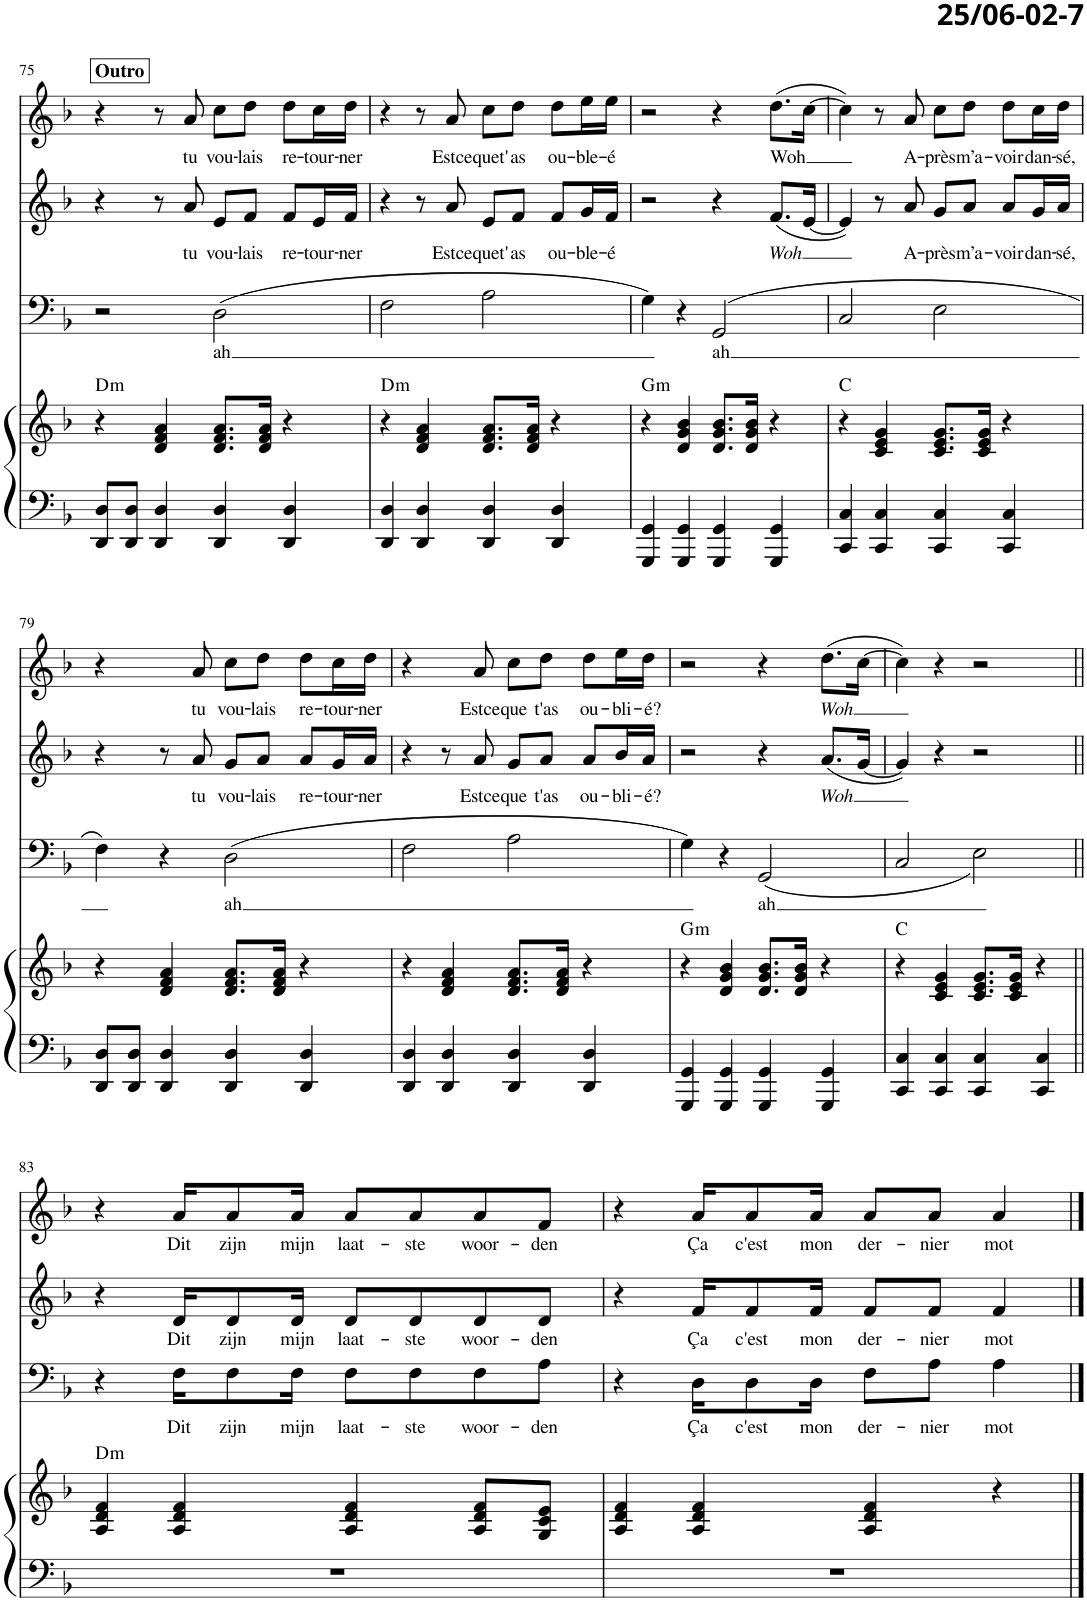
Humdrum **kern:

**kern	**kern	**harte	**kern	**text	**kern	**text	**kern	**text
*part4	*part4	*part4	*part3	*part3	*part2	*part2	*part1	*part1
*staff5	*staff4	*	*staff3	*staff3	*staff2	*staff2	*staff1	*staff1
*I"Piano	*	*	*I"Bas	*	*I"alt	*	*I"Sopraan	*
*I'Pno	*	*	*	*	*	*	*	*
!!LO:PB:g=z
*clefF4	*clefG2	*	*clefF4	*	*clefG2	*	*clefG2	*
*k[b-]	*k[b-]	*	*k[b-]	*	*k[b-]	*	*k[b-]	*
*M4/4	*M4/4	*	*M4/4	*	*M4/4	*	*M4/4	*
=75	=75	=75	=75	=75	=75	=75	=75	=75
!	!	!LO:H:kt=m	!	!	!	!	!LO:TX:a:B:t=Outro	!
8DD/ 8D/L	4r	D:min	2r	.	4r	.	4r	.
8DD/ 8D/J	.	.	.	.	.	.	.	.
4DD/ 4D/	4d/ 4f/ 4a/	.	.	.	8r	.	8r	.
!	!	!	!	!	!	!LO:LY:b	!	!LO:LY:b
.	.	.	.	.	8a/	tu	8a/	tu
!	!	!	!	!LO:LY:b	!	!LO:LY:b	!	!LO:LY:b
4DD/ 4D/	8.d/ 8.f/ 8.a/L	.	(2D\	ah	8e/L	vou-	8cc\L	vou-
!	!	!	!	!	!	!LO:LY:b	!	!LO:LY:b
.	.	.	.	.	8f/J	-lais	8dd\J	-lais
.	16d/ 16f/ 16a/Jk	.	.	.	.	.	.	.
!	!	!	!	!	!	!LO:LY:b	!	!LO:LY:b
4DD/ 4D/	4r	.	.	.	8f/L	re-	8dd\L	re-
!	!	!	!	!	!	!LO:LY:b	!	!LO:LY:b
.	.	.	.	.	16e/L	-tour-	16cc\L	-tour-
!	!	!	!	!	!	!LO:LY:b	!	!LO:LY:b
.	.	.	.	.	16f/JJ	-ner	16dd\JJ	-ner
=76	=76	=76	=76	=76	=76	=76	=76	=76
!	!	!LO:H:kt=m	!	!	!	!	!	!
4DD/ 4D/	4r	D:min	2F\	.	4r	.	4r	.
4DD/ 4D/	4d/ 4f/ 4a/	.	.	.	8r	.	8r	.
!	!	!	!	!	!	!LO:LY:b	!	!LO:LY:b
.	.	.	.	.	8a/	Estce	8a/	Estce
!	!	!	!	!	!	!LO:LY:b	!	!LO:LY:b
4DD/ 4D/	8.d/ 8.f/ 8.a/L	.	2A\	.	8e/L	quet'	8cc\L	quet'
!	!	!	!	!	!	!LO:LY:b	!	!LO:LY:b
.	.	.	.	.	8f/J	as	8dd\J	as
.	16d/ 16f/ 16a/Jk	.	.	.	.	.	.	.
!	!	!	!	!	!	!LO:LY:b	!	!LO:LY:b
4DD/ 4D/	4r	.	.	.	8f/L	ou-	8dd\L	ou-
!	!	!	!	!	!	!LO:LY:b	!	!LO:LY:b
.	.	.	.	.	16g/L	-ble-	16ee\L	-ble-
!	!	!	!	!	!	!LO:LY:b	!	!LO:LY:b
.	.	.	.	.	16f/JJ	-é	16ee\JJ	-é
=77	=77	=77	=77	=77	=77	=77	=77	=77
!	!	!LO:H:kt=m	!	!	!	!	!	!
4GGG/ 4GG/	4r	G:min	4G\)	.	2r	.	2r	.
4GGG/ 4GG/	4d/ 4g/ 4b-/	.	4r	.	.	.	.	.
!	!	!	!	!LO:LY:b	!	!	!	!
4GGG/ 4GG/	8.d/ 8.g/ 8.b-/L	.	(2GG/	ah	4r	.	4r	.
.	16d/ 16g/ 16b-/Jk	.	.	.	.	.	.	.
!	!	!	!	!	!	!LO:LY:b	!	!LO:LY:b
4GGG/ 4GG/	4r	.	.	.	(<8.f/L	Woh	(>8.dd\L	Woh
.	.	.	.	.	[<16e/Jk	.	[16cc\Jk	.
=78	=78	=78	=78	=78	=78	=78	=78	=78
4CC/ 4C/	4r	C:maj	2C/	.	4e/])	.	4cc\])	.
4CC/ 4C/	4c/ 4e/ 4g/	.	.	.	8r	.	8r	.
!	!	!	!	!	!	!LO:LY:b	!	!LO:LY:b
.	.	.	.	.	8a/	A-	8a/	A-
!	!	!	!	!	!	!LO:LY:b	!	!LO:LY:b
4CC/ 4C/	8.c/ 8.e/ 8.g/L	.	2E\	.	8g/L	-près	8cc\L	-près
!	!	!	!	!	!	!LO:LY:b	!	!LO:LY:b
.	.	.	.	.	8a/J	m’a-	8dd\J	m’a-
.	16c/ 16e/ 16g/Jk	.	.	.	.	.	.	.
!	!	!	!	!	!	!LO:LY:b	!	!LO:LY:b
4CC/ 4C/	4r	.	.	.	8a/L	-voir	8dd\L	-voir
!	!	!	!	!	!	!LO:LY:b	!	!LO:LY:b
.	.	.	.	.	16g/L	dan-	16cc\L	dan-
!	!	!	!	!	!	!LO:LY:b	!	!LO:LY:b
.	.	.	.	.	16a/JJ	-sé,	16dd\JJ	-sé,
!!LO:LB:g=z
=79	=79	=79	=79	=79	=79	=79	=79	=79
8DD/ 8D/L	4r	.	4F\)	.	4r	.	4r	.
8DD/ 8D/J	.	.	.	.	.	.	.	.
4DD/ 4D/	4d/ 4f/ 4a/	.	4r	.	8r	.	8ryy	.
!	!	!	!	!	!	!LO:LY:b	!	!LO:LY:b
.	.	.	.	.	8a/	tu	8a/	tu
!	!	!	!	!LO:LY:b	!	!LO:LY:b	!	!LO:LY:b
4DD/ 4D/	8.d/ 8.f/ 8.a/L	.	(>2D\	ah	8g/L	vou-	8cc\L	vou-
!	!	!	!	!	!	!LO:LY:b	!	!LO:LY:b
.	.	.	.	.	8a/J	-lais	8dd\J	-lais
.	16d/ 16f/ 16a/Jk	.	.	.	.	.	.	.
!	!	!	!	!	!	!LO:LY:b	!	!LO:LY:b
4DD/ 4D/	4r	.	.	.	8a/L	re-	8dd\L	re-
!	!	!	!	!	!	!LO:LY:b	!	!LO:LY:b
.	.	.	.	.	16g/L	-tour-	16cc\L	-tour-
!	!	!	!	!	!	!LO:LY:b	!	!LO:LY:b
.	.	.	.	.	16a/JJ	-ner	16dd\JJ	-ner
=80	=80	=80	=80	=80	=80	=80	=80	=80
4DD/ 4D/	4r	.	2F\	.	4r	.	4r	.
4DD/ 4D/	4d/ 4f/ 4a/	.	.	.	8r	.	8ryy	.
!	!	!	!	!	!	!LO:LY:b	!	!LO:LY:b
.	.	.	.	.	8a/	Estce	8a/	Estce
!	!	!	!	!	!	!LO:LY:b	!	!LO:LY:b
4DD/ 4D/	8.d/ 8.f/ 8.a/L	.	2A\	.	8g/L	que	8cc\L	que
!	!	!	!	!	!	!LO:LY:b	!	!LO:LY:b
.	.	.	.	.	8a/J	t'as	8dd\J	t'as
.	16d/ 16f/ 16a/Jk	.	.	.	.	.	.	.
!	!	!	!	!	!	!LO:LY:b	!	!LO:LY:b
4DD/ 4D/	4r	.	.	.	8a/L	ou-	8dd\L	ou-
!	!	!	!	!	!	!LO:LY:b	!	!LO:LY:b
.	.	.	.	.	16b-/L	-bli-	16ee\L	-bli-
!	!	!	!	!	!	!LO:LY:b	!	!LO:LY:b
.	.	.	.	.	16a/JJ	-é?	16dd\JJ	-é?
=81	=81	=81	=81	=81	=81	=81	=81	=81
!	!	!LO:H:kt=m	!	!	!	!	!	!
4GGG/ 4GG/	4r	G:min	4G\)	.	2r	.	2r	.
4GGG/ 4GG/	4d/ 4g/ 4b-/	.	4r	.	.	.	.	.
!	!	!	!	!LO:LY:b	!	!	!	!
4GGG/ 4GG/	8.d/ 8.g/ 8.b-/L	.	(<2GG/	ah	4r	.	4r	.
.	16d/ 16g/ 16b-/Jk	.	.	.	.	.	.	.
!	!	!	!	!	!	!LO:LY:b	!	!LO:LY:b
4GGG/ 4GG/	4r	.	.	.	(<8.a/L	Woh	(>8.dd\L	Woh
.	.	.	.	.	[<16g/Jk	.	[>16cc\Jk	.
=82	=82	=82	=82	=82	=82	=82	=82	=82
4CC/ 4C/	4r	C:maj	2C/	.	4g/])	.	4cc\])	.
4CC/ 4C/	4c/ 4e/ 4g/	.	.	.	4r	.	4r	.
4CC/ 4C/	8.c/ 8.e/ 8.g/L	.	2E\)	.	2r	.	2r	.
.	16c/ 16e/ 16g/Jk	.	.	.	.	.	.	.
4CC/ 4C/	4r	.	.	.	.	.	.	.
!!LO:LB:g=z
=83||	=83||	=83||	=83||	=83||	=83||	=83||	=83||	=83||
!	!	!LO:H:kt=m	!	!	!	!	!	!
1r	4A/ 4d/ 4f/	D:min	4r	.	4r	.	4r	.
!	!	!	!	!LO:LY:b	!	!LO:LY:b	!	!LO:LY:b
.	4A/ 4d/ 4f/	.	16F\KL	Dit	16d/KL	Dit	16a/KL	Dit
!	!	!	!	!LO:LY:b	!	!LO:LY:b	!	!LO:LY:b
.	.	.	8F\	zijn	8d/	zijn	8a/	zijn
!	!	!	!	!LO:LY:b	!	!LO:LY:b	!	!LO:LY:b
.	.	.	16F\Jk	mijn	16d/Jk	mijn	16a/Jk	mijn
!	!	!	!	!LO:LY:b	!	!LO:LY:b	!	!LO:LY:b
.	4A/ 4d/ 4f/	.	8F\L	laat-	8d/L	laat-	8a/L	laat-
!	!	!	!	!LO:LY:b	!	!LO:LY:b	!	!LO:LY:b
.	.	.	8F\	-ste	8d/	-ste	8a/	-ste
!	!	!	!	!LO:LY:b	!	!LO:LY:b	!	!LO:LY:b
.	8A/ 8d/ 8f/L	.	8F\	woor-	8d/	woor-	8a/	woor-
!	!	!	!	!LO:LY:b	!	!LO:LY:b	!	!LO:LY:b
.	8G/ 8c/ 8e/J	.	8A\J	-den	8d/J	-den	8f/J	-den
=84	=84	=84	=84	=84	=84	=84	=84	=84
1r	4A/ 4d/ 4f/	.	4r	.	4r	.	4r	.
!	!	!	!	!LO:LY:b	!	!LO:LY:b	!	!LO:LY:b
.	4A/ 4d/ 4f/	.	16D\KL	Ça	16f/KL	Ça	16a/KL	Ça
!	!	!	!	!LO:LY:b	!	!LO:LY:b	!	!LO:LY:b
.	.	.	8D\	c'est	8f/	c'est	8a/	c'est
!	!	!	!	!LO:LY:b	!	!LO:LY:b	!	!LO:LY:b
.	.	.	16D\Jk	mon	16f/Jk	mon	16a/Jk	mon
!	!	!	!	!LO:LY:b	!	!LO:LY:b	!	!LO:LY:b
.	4A/ 4d/ 4f/	.	8F\L	der-	8f/L	der-	8a/L	der-
!	!	!	!	!LO:LY:b	!	!LO:LY:b	!	!LO:LY:b
.	.	.	8A\J	-nier	8f/J	-nier	8a/J	-nier
!	!	!	!	!LO:LY:b	!	!LO:LY:b	!	!LO:LY:b
.	4r	.	4A\	mot	4f/	mot	4a/	mot
==	==	==	==	==	==	==	==	==
*-	*-	*-	*-	*-	*-	*-	*-	*-
